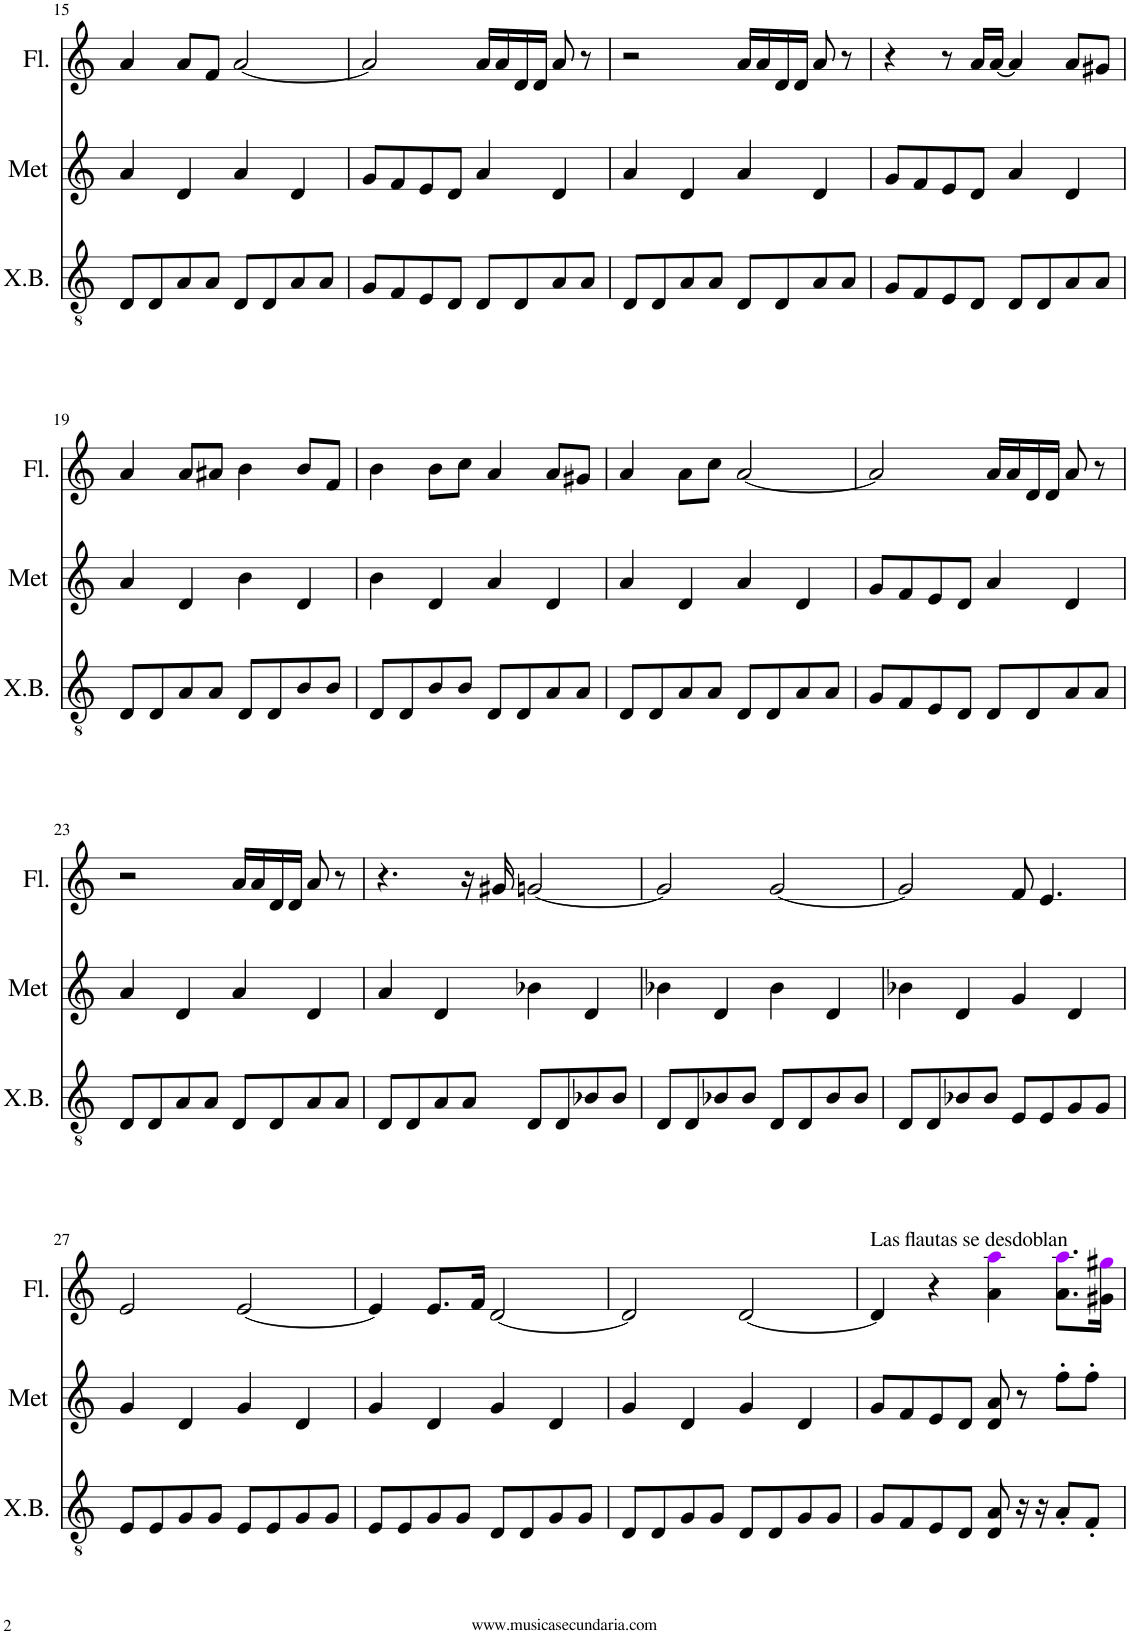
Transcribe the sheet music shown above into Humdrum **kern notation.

**kern	**kern	**kern
*part3	*part2	*part1
*staff3	*staff2	*staff1
*I"Xil. Bajo.	*I"Metalófono	*I"Flauta
*I'X.B.	*I'Met	*I'Fl.
!!LO:PB:g=z
*clefGv2	*clefG2	*clefG2
*k[]	*k[]	*k[]
*M4/4	*M4/4	*M4/4
=15	=15	=15
8D/L	4a/	4a/
8D/	.	.
8A/	4d/	8a/L
8A/J	.	8f/J
8D/L	4a/	[2a/
8D/	.	.
8A/	4d/	.
8A/J	.	.
=16	=16	=16
8G/L	8g/L	2a/]
8F/	8f/	.
8E/	8e/	.
8D/J	8d/J	.
8D/L	4a/	16a/LL
.	.	16a/
8D/	.	16d/
.	.	16d/JJ
8A/	4d/	8a/
8A/J	.	8r
=17	=17	=17
8D/L	4a/	2r
8D/	.	.
8A/	4d/	.
8A/J	.	.
8D/L	4a/	16a/LL
.	.	16a/
8D/	.	16d/
.	.	16d/JJ
8A/	4d/	8a/
8A/J	.	8r
=18	=18	=18
8G/L	8g/L	4r
8F/	8f/	.
8E/	8e/	8r
8D/J	8d/J	16a/LL
.	.	[16a/JJ
8D/L	4a/	4a/]
8D/	.	.
8A/	4d/	8a/L
8A/J	.	8g#X/J
!!LO:LB:g=z
=19	=19	=19
8D/L	4a/	4a/
8D/	.	.
8A/	4d/	8a/L
8A/J	.	8a#X/J
8D/L	4b\	4b\
8D/	.	.
8B/	4d/	8b/L
8B/J	.	8f/J
=20	=20	=20
8D/L	4b\	4b\
8D/	.	.
8B/	4d/	8b\L
8B/J	.	8cc\J
8D/L	4a/	4a/
8D/	.	.
8A/	4d/	8a/L
8A/J	.	8g#X/J
=21	=21	=21
8D/L	4a/	4a/
8D/	.	.
8A/	4d/	8a\L
8A/J	.	8cc\J
8D/L	4a/	[2a/
8D/	.	.
8A/	4d/	.
8A/J	.	.
=22	=22	=22
8G/L	8g/L	2a/]
8F/	8f/	.
8E/	8e/	.
8D/J	8d/J	.
8D/L	4a/	16a/LL
.	.	16a/
8D/	.	16d/
.	.	16d/JJ
8A/	4d/	8a/
8A/J	.	8r
!!LO:LB:g=z
=23	=23	=23
8D/L	4a/	2r
8D/	.	.
8A/	4d/	.
8A/J	.	.
8D/L	4a/	16a/LL
.	.	16a/
8D/	.	16d/
.	.	16d/JJ
8A/	4d/	8a/
8A/J	.	8r
=24	=24	=24
8D/L	4a/	4.r
8D/	.	.
8A/	4d/	.
8A/J	.	16r
.	.	16g#X/
8D/L	4b-X\	[2gn/
8D/	.	.
8B-X/	4d/	.
8B-/J	.	.
=25	=25	=25
8D/L	4b-X\	2g/]
8D/	.	.
8B-X/	4d/	.
8B-/J	.	.
8D/L	4b-\	[2g/
8D/	.	.
8B-/	4d/	.
8B-/J	.	.
=26	=26	=26
8D/L	4b-X\	2g/]
8D/	.	.
8B-X/	4d/	.
8B-/J	.	.
8E/L	4g/	8f/
8E/	.	4.e/
8G/	4d/	.
8G/J	.	.
!!LO:LB:g=z
=27	=27	=27
8E/L	4g/	2e/
8E/	.	.
8G/	4d/	.
8G/J	.	.
8E/L	4g/	[2e/
8E/	.	.
8G/	4d/	.
8G/J	.	.
=28	=28	=28
8E/L	4g/	4e/]
8E/	.	.
8G/	4d/	8.e/L
8G/J	.	.
.	.	16f/Jk
8D/L	4g/	[2d/
8D/	.	.
8G/	4d/	.
8G/J	.	.
=29	=29	=29
8D/L	4g/	2d/]
8D/	.	.
8G/	4d/	.
8G/J	.	.
8D/L	4g/	[2d/
8D/	.	.
8G/	4d/	.
8G/J	.	.
=30	=30	=30
!	!	!LO:TX:a:t=Las flautas se desdoblan
8G/L	8g/L	4d/]
8F/	8f/	.
8E/	8e/	4r
8D/J	8d/J	.
8D/ 8A/	8d/ 8a/	4a\ 4aai\
16r	8r	.
16r	.	.
8A'/L	8ff'\L	8.a\ 8.aai\L
8F'/J	8ff'\J	.
.	.	16g#X\ 16gg#Xi\Jk
=	=	=
*-	*-	*-
